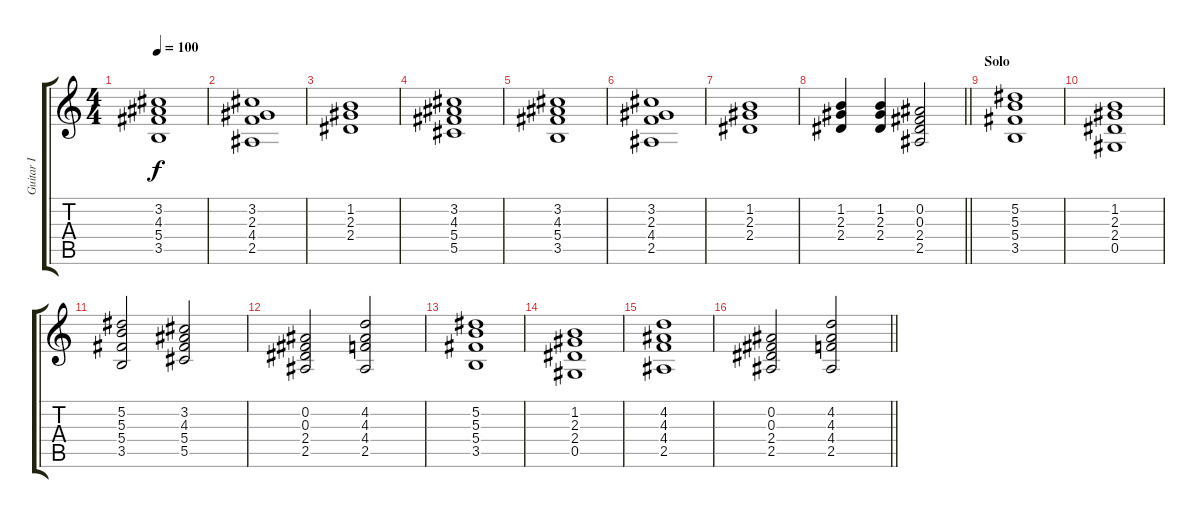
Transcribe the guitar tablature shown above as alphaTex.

\track ("Guitar I" "Guitar I") {instrument overdrivenguitar}
\staff {score tabs}
\tuning (Eb4 Bb3 Gb3 Db3 Ab2 Eb2) {hide}
\ts (4 4)
\tempo 100
\clef g2
\ks c
(3.2 4.3 5.4 3.5).1{dy f} |
(3.2 2.3 4.4 2.5).1 |
(1.2 2.3 2.4).1 |
(3.2 4.3 5.4 5.5).1 |
(3.2 4.3 5.4 3.5).1 |
(3.2 2.3 4.4 2.5).1 |
(1.2 2.3 2.4).1 |
\barLineRight lightlight
(1.2 2.3 2.4).4 (1.2 2.3 2.4).4 (0.2 0.3 2.4 2.5).2 |
\section ("" "Solo")
(5.2 5.3 5.4 3.5).1 |
(1.2 2.3 2.4 0.5).1 |
(5.2 5.3 5.4 3.5).2 (3.2 4.3 5.4 5.5).2 |
(0.2 0.3 2.4 2.5).2 (4.2 4.3 4.4 2.5).2 |
(5.2 5.3 5.4 3.5).1 |
(1.2 2.3 2.4 0.5).1 |
(4.2 4.3 4.4 2.5).1 |
\barLineRight lightlight
(0.2 0.3 2.4 2.5).2 (4.2 4.3 4.4 2.5).2
